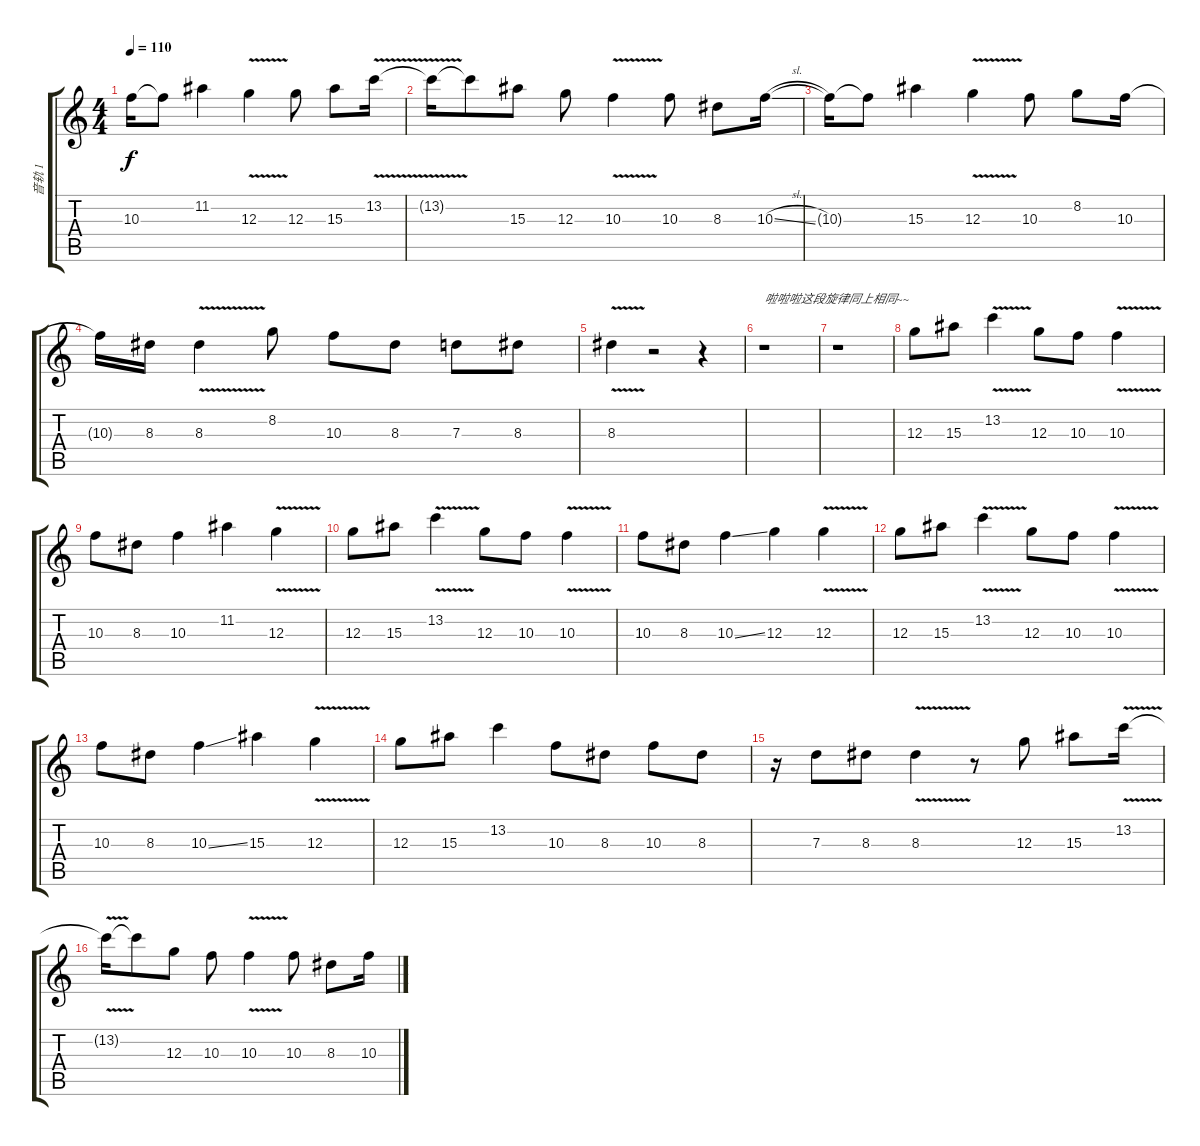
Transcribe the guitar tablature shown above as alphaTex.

\track ("音轨 1" "音轨 1") {instrument distortionguitar}
\staff {score tabs}
\tuning (E4 B3 G3 D3 A2 E2) {hide}
\ts (4 4)
\tempo 110
\clef g2
\ks c
10.3{t}.16{dy f} 10.3{t}.8 11.2.4 12.3{v}.4 12.3.8 15.3.8 13.2{v}.16 |
13.2{t}.16 13.2{t}.8 15.3.8 12.3.8 10.3{v}.4 10.3.8 8.3.8 10.3{sl}.16 |
10.3{t}.16 10.3{t}.8 15.3.4 12.3{v}.4 10.3.8 8.2.8 10.3.16 |
10.3{t}.16 8.3.16 8.3{v}.4 8.2.8 10.3.8 8.3.8 7.3.8 8.3.8 |
8.3{v}.4 r.2 r.4 |
r.1{txt "啦啦啦这段旋律同上相同~~"} |
r.1 |
12.3.8 15.3.8 13.2{v}.4 12.3.8 10.3.8 10.3{v}.4 |
10.3.8 8.3.8 10.3.4 11.2.4 12.3{v}.4 |
12.3.8 15.3.8 13.2{v}.4 12.3.8 10.3.8 10.3{v}.4 |
10.3.8 8.3.8 10.3{ss}.4 12.3.4 12.3{v}.4 |
12.3.8 15.3.8 13.2{v}.4 12.3.8 10.3.8 10.3{v}.4 |
10.3.8 8.3.8 10.3{ss}.4 15.3.4 12.3{v}.4 |
12.3.8 15.3.8 13.2.4 10.3.8 8.3.8 10.3.8 8.3.8 |
r.16 7.3.8 8.3.8 8.3{v}.4 r.8 12.3.8 15.3.8 13.2{v}.16 |
13.2{t}.16 13.2{t}.8 12.3.8 10.3.8 10.3{v}.4 10.3.8 8.3.8 10.3.16
